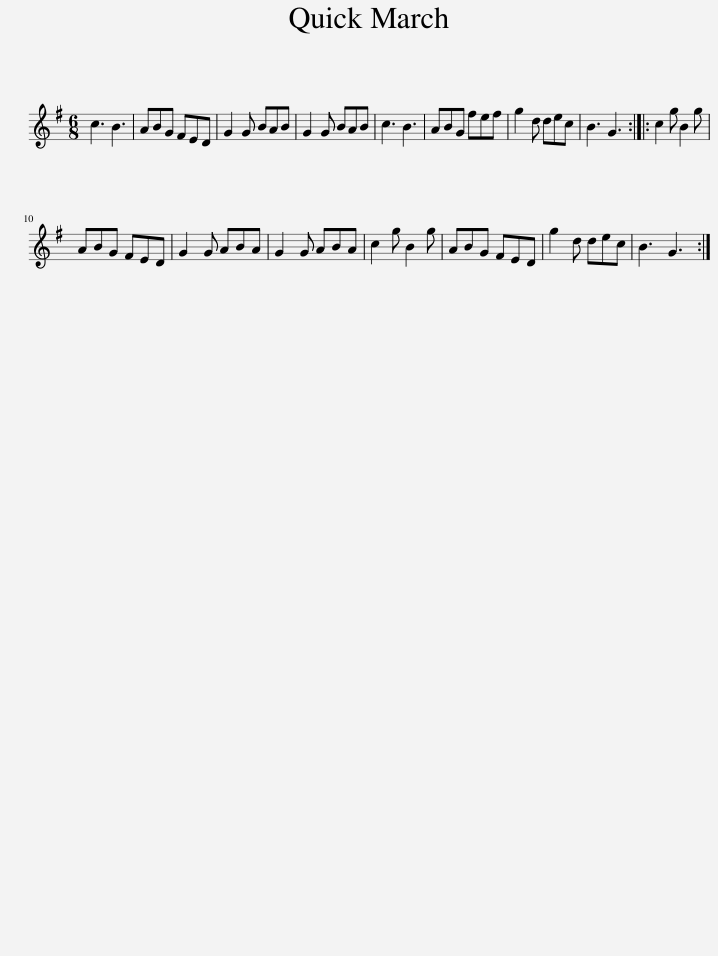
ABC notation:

X:1
L:1/8
M:6/8
I:linebreak $
K:G
V:1 treble
V:1
 c3 B3 | ABG FED | G2 G BAB | G2 G BAB | c3 B3 | %5
 ABG fef | g2 d dec | B3 G3 :: c2 g B2 g |$ ABG FED | %10
 G2 G ABA | G2 G ABA | c2 g B2 g | ABG FED | g2 d dec | %15
 B3 G3 :| %16
